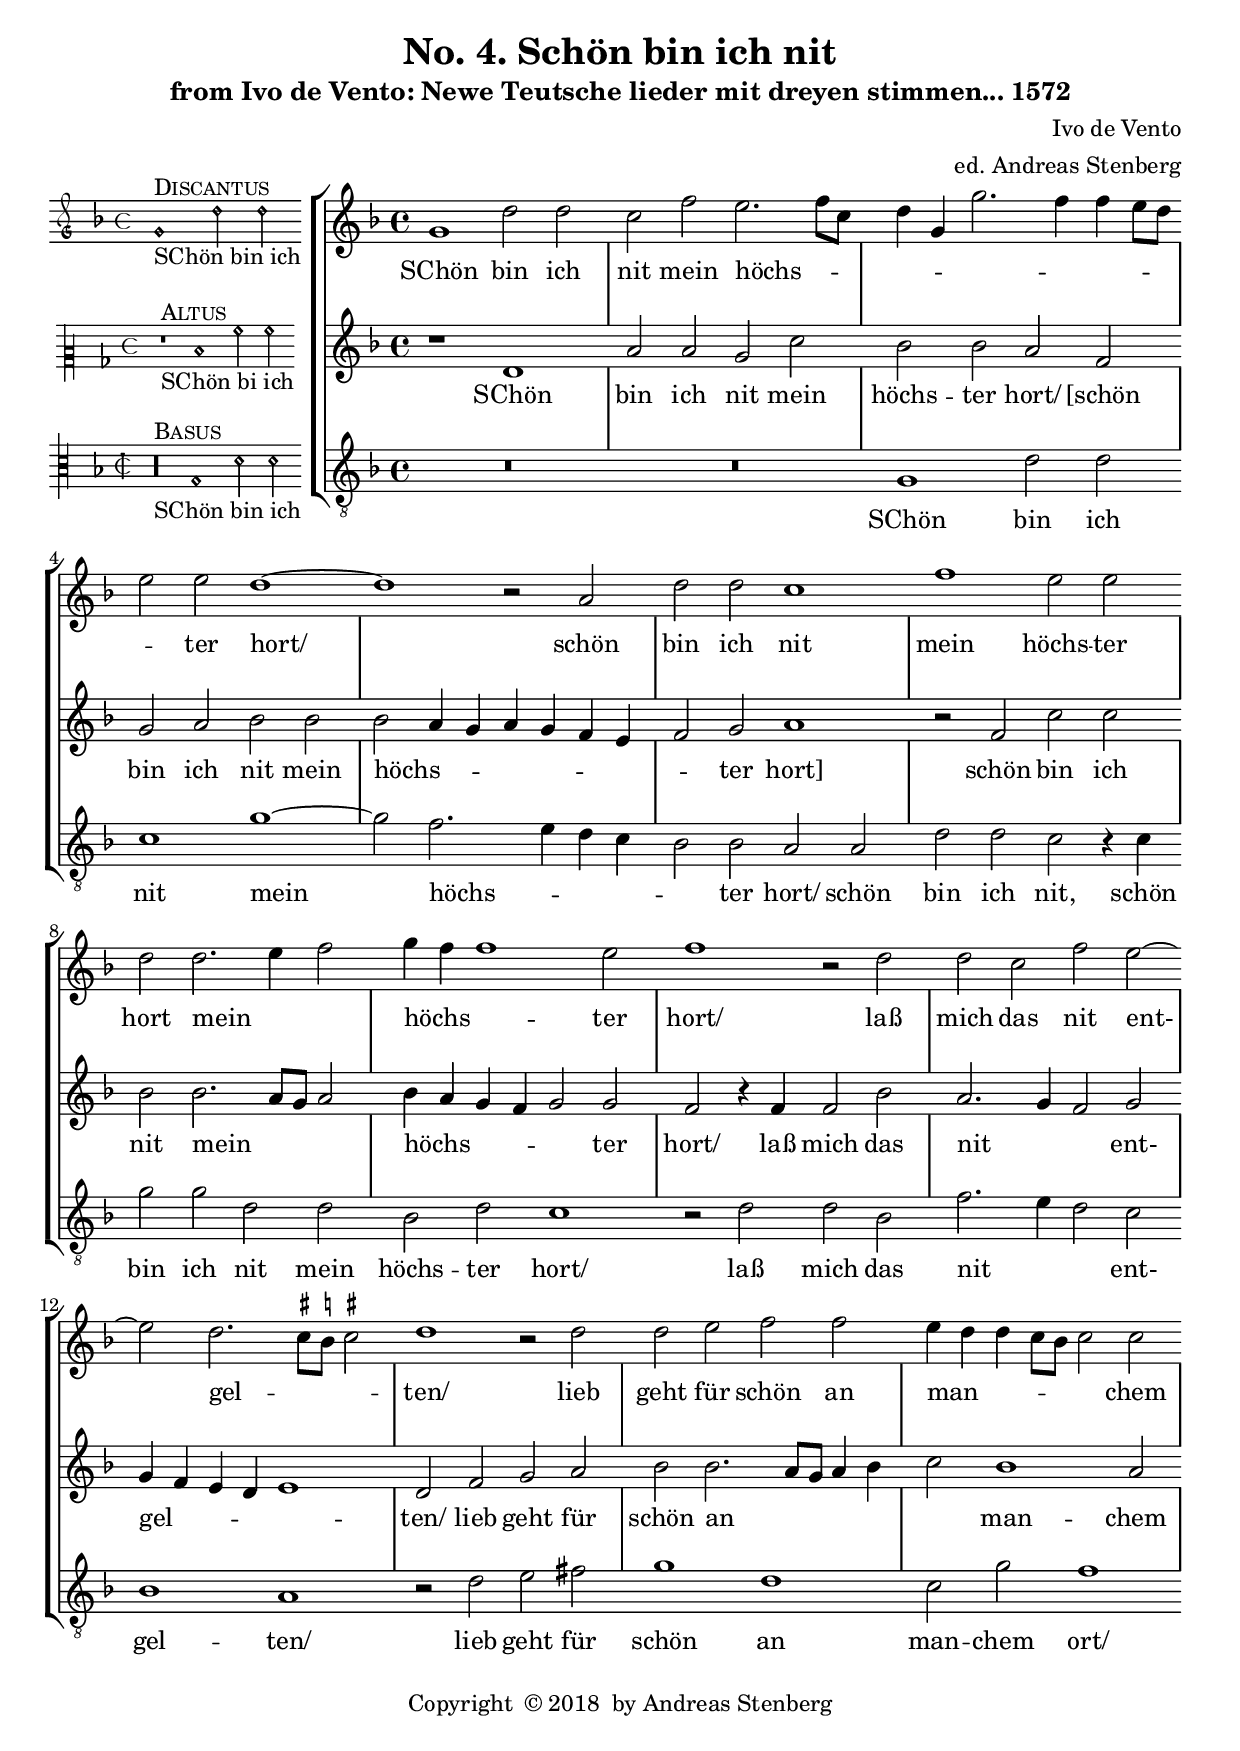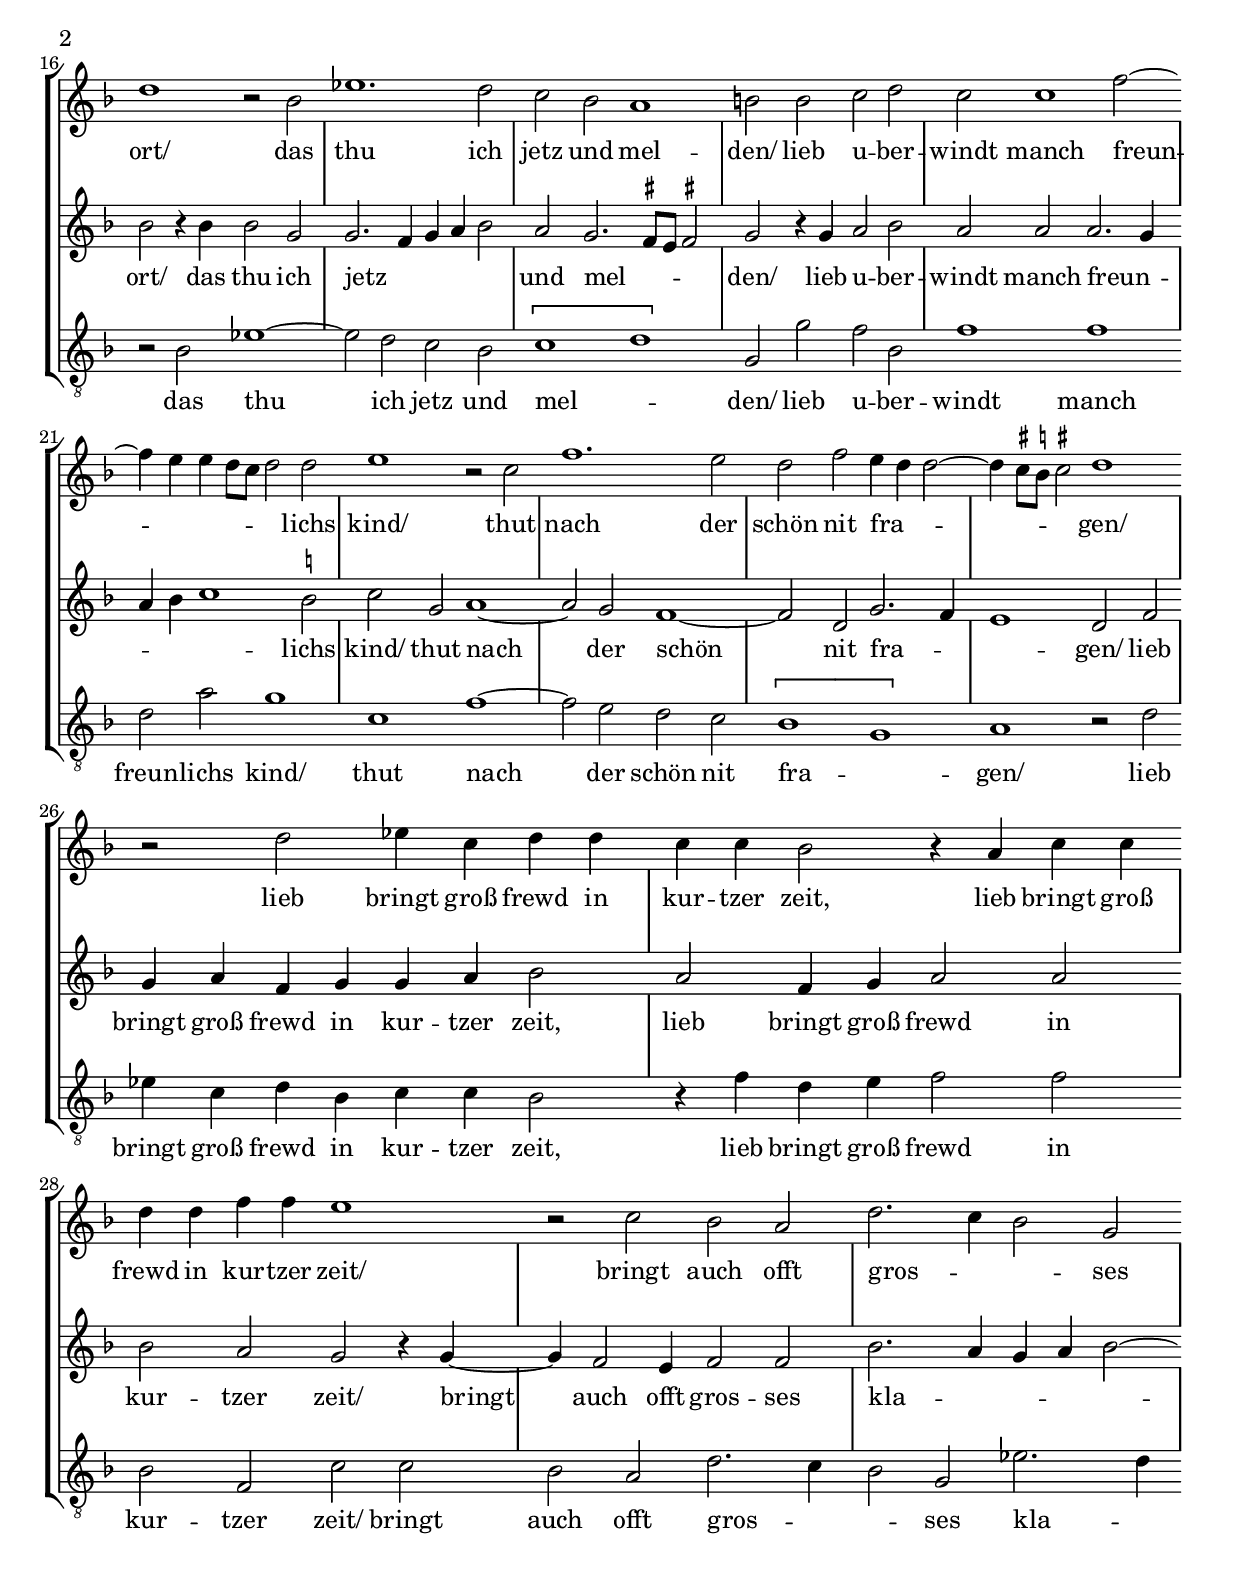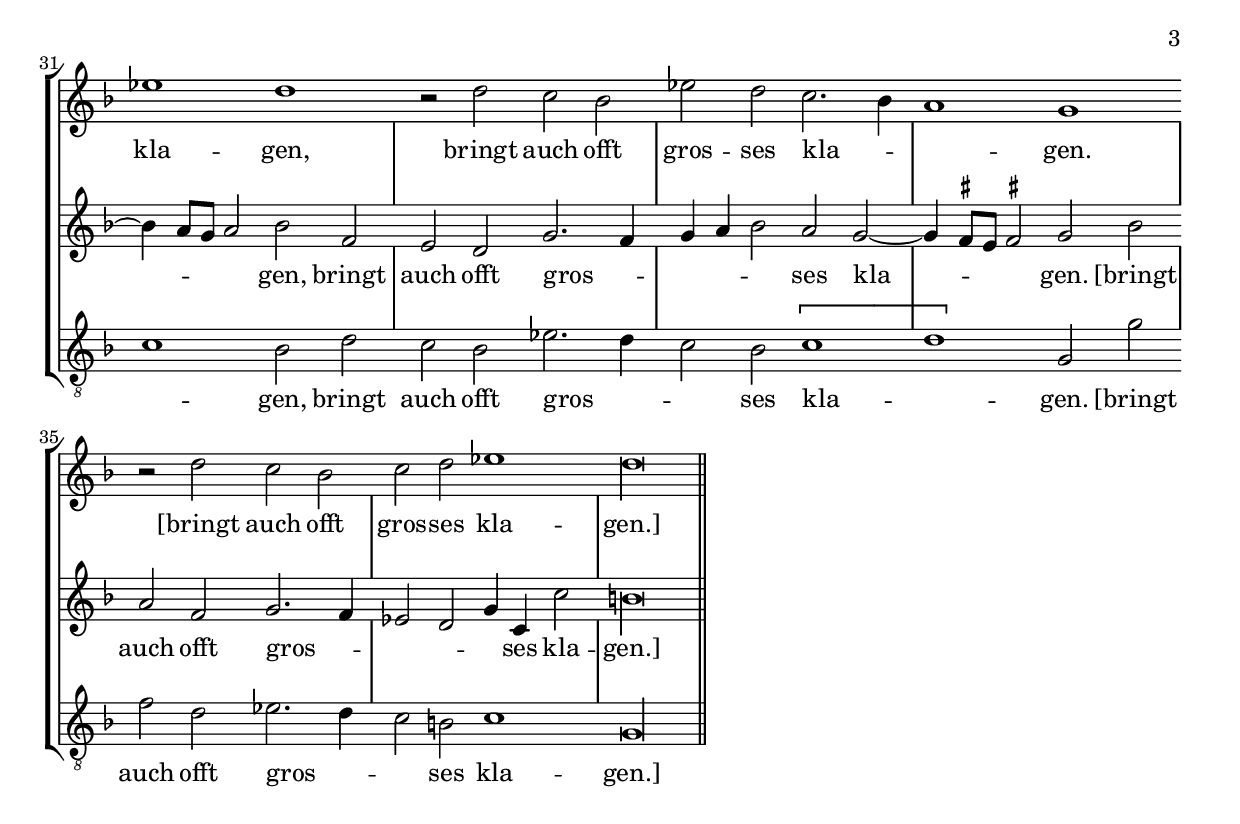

\version "2.18.0"
\include "deutsch.ly"
ficta = \once \set suggestAccidentals =##t
\header {
  title = "No. 4. Schön bin ich nit"
  subtitle = "from Ivo de Vento: Newe Teutsche lieder mit dreyen stimmen... 1572"
  composer = "Ivo de Vento"
  arranger = "ed. Andreas Stenberg"
  poet = ""
  meter =""
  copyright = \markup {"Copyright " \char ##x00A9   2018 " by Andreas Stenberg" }
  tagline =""
}
global = {
  \key f \major
}

sopMusic = \relative c'' {

  \set Score.tempoHideNote = ##t
  \tempo 1 = 72
  \time 4/4
  \set Timing.measureLength = #(ly:make-moment 4/2)
  \override Staff.BarLine.transparent = ##t
  g1 d'2 d2
  c2 f2 e2.\melisma f8 c8
  d4 g,4 g'2. f4 f4 e8 d8					%% end of first line in orig.
  e2\melismaEnd e2 d1~
  d1 r2 a2
  d2 d2 c1
  f1 e2 e2
  d2 d2.\melisma e4 f2\melismaEnd				%% end of second line.
  g4\melisma f4 f1\melismaEnd e2
  f1 r2 d2
  d2 c2 f2 e2~
  e2 d2.\melisma \ficta cis8 \ficta h8 \ficta cis!2\melismaEnd
  d1 r2 d2
  d2 e2 f2 f2							%% end of third line
  e4\melisma d4 d4 c8 b8 c2\melismaEnd c2
  d1 r2 b2
  es1. d2
  c2 b2 a1
  h2 h2 c2 d2							%% end of fourth line and first page
  c2 c1 f2~\melisma
  f4 e4 e4 d8 c8 d2\melismaEnd d2
  e1 r2 c2
  f1. e2
  d2 f2 e4\melisma d4 d2~
  d4 \ficta cis8 \ficta h8 \ficta cis!2\melismaEnd d1					%% end of fifth line (first on second page)
  r2 d2 es4 c4 d4 d4 
  c4 c4 b2 r4 a4 c4 c4 
  d4 d4 f4 f4 e1
  r2 c2 b2 a2							%% end of sixth line
  d2.\melisma c4 b2\melismaEnd g2
  es'1 d1
  r2 d2 c2 b2
  es2 d2 c2.\melisma b4
  a1\melismaEnd g1
  r2 d'2 c2 b2
  c2 d2 es1
  \cadenzaOn
  d\longa
  \revert Staff.BarLine.transparent
  \bar "||"
}
sopWords = \lyricmode {
  SChön bin ich nit mein höchs -- ter hort/
  schön bin ich nit mein höchs -- ter hort 
  mein höchs -- ter hort/
  laß mich das nit ent- gel -- ten/
  lieb geht für schön an man -- chem ort/
  das thu ich jetz und mel -- den/
  lieb u -- ber -- windt manch freun -- lichs kind/
  thut nach der schön nit fra -- gen/
  lieb bringt groß frewd in kur -- tzer zeit,
  lieb bringt groß frewd in kur -- tzer zeit/
  bringt auch offt gros -- ses kla -- gen,
  bringt auch offt gros -- ses kla -- gen.
  [bringt auch offt gros -- ses kla -- gen.]
  
}
altoMusic = \relative c' {
  \override Staff.BarLine.transparent = ##t
  r1 d1
  a'2 a2 g2 c2
  b2 b2 a2 f2
  g2 a2 b2 b2							%% end of first line in orig.
  b2\melisma a4 g4 a4 g4 f4 e4 
  f2\melismaEnd g2 a1
  r2 f2 c'2 c2
  b2 b2.\melisma a8 g8 a2\melismaEnd				%% end of second line
  b4\melisma a4 g4 f4 g2\melismaEnd g2 
  f2 r4 f4 f2 b2
  a2.\melisma g4 f2\melismaEnd g2
  
  g4\melisma
  f4 e4 d4 e1\melismaEnd 					%% end of third line
  d2 f2 g2 a2 
  b2 b2.\melisma a8 g8 a4 b4
  c2\melismaEnd b1 a2
  b2 r4 b4 b2 g2
  g2.\melisma f4 g4 a4 b2\melismaEnd				%% end of fourth line and first page
  a2 g2.\melisma \ficta fis8 e8 \ficta fis!2\melismaEnd 
  g2 r4 g4 a2 b2
  a2 a2 a2.\melisma g4
  a4 b4 c1\melismaEnd \ficta h2
  c2 g2 a1~
  a2 g2 f1~
  f2 d2							%% end of fifth line (first on second page)
  g2.\melisma f4 e1\melismaEnd
  d2 f2 g4 a4 f4 g4 g4 a4 b2
  a2 f4 g4 a2 a2
  b2 a2							%% end of sixth line
  g2 r4 g4~
  g4 f2 e4 f2 f2 
  b2.\melisma a4 g4 a4 b2~
  b4 a8 g8 a2\melismaEnd b2 f2 
  e2 d2 g2.\melisma f4						%% end of seewenth line
  g4 a4 b2\melismaEnd a2 g2~\melisma
  g4 \ficta fis8 e8 \ficta fis!2\melismaEnd g2 b2
  a2 f2 g2.\melisma f4 
  es2 d2 g4\melismaEnd c,4 c'2
  \cadenzaOn
  h\longa
  \revert Staff.BarLine.transparent
}
altoWords = \lyricmode {
  SChön bin ich nit mein höchs -- ter hort/
  [schön bin ich nit mein höchs -- ter hort] 
  schön bin ich nit mein höchs -- ter hort/
  laß mich das nit ent- gel -- ten/
  lieb geht für schön an man -- chem ort/
  das thu ich jetz und mel -- den/
  lieb u -- ber -- windt manch freun -- lichs kind/
  thut nach der schön nit fra -- gen/
  lieb bringt groß frewd in kur -- tzer zeit,
  lieb bringt groß frewd in kur -- tzer zeit/
  bringt auch offt gros -- ses kla -- gen,
  bringt auch offt gros -- ses kla -- gen.
  [bringt auch offt gros -- ses kla -- gen.]
}

bassMusic = \relative c {
  \override Staff.BarLine.transparent = ##t
  R\breve*2
  g'1 d'2 d2
  c1 g'1~
  g2 f2.\melisma e4 d4 c4 
  b2\melismaEnd b2 a2 a2					%% end of first line in orig.
  d2 d2 c2 r4 c4
  g'2 g2 d2 d2
  b2 d2 c1
  r2 d2 d2 b2							%% end of second line.
  f'2.\melisma e4 d2\melismaEnd c2
  b1 a1
  r2 d2 e2 fis2
  g1 d1
  c2 g'2 f1
  r2 b,2 es1~
  es2 d2							%% end of third line.
  c2 b2
  \[c1\melisma d1\]\melismaEnd
  g,2 g'2 f2 b,2
  f'1 f1
  d2 a'2 g1
  c,1 f1~
  f2 e2 d2 c2
  \[b1\melisma g1\]\melismaEnd
  a1								%% end of fourth line and first page.
  r2 d2
  es4 c4 d4 b4 c4 c4 b2
  r4 f'4 d4 e4 f2 f2 
  b,2 f2 c'2 c2							%% end of fifth line (first  on second page)
  b2 a2 d2.\melisma c4
  b2\melismaEnd g2 es'2.\melisma d4
  c1\melismaEnd b2 d2
  c2 b2 es2.\melisma d4
  c2\melismaEnd b2 \[c1\melisma
  d1\]\melismaEnd						%% end of sixth line
  g,2 g'2 
  f2 d2 es2.\melisma d4
  c2\melismaEnd h2 c1
  \cadenzaOn
  g\longa
  \revert Staff.BarLine.transparent
}
bassWords = \lyricmode {
  SChön bin ich nit mein höchs -- ter hort/
  schön bin ich nit,
  schön bin ich nit mein höchs -- ter hort/ 
  laß mich das nit ent- gel -- ten/
  lieb geht für schön an man -- chem ort/
  das thu ich jetz und mel -- den/
  lieb u -- ber -- windt manch freun -- lichs kind/
  thut nach der schön nit fra -- gen/
  lieb bringt groß frewd in kur -- tzer zeit,
  lieb bringt groß frewd in kur -- tzer zeit/
  bringt auch offt gros -- ses kla -- gen,
  bringt auch offt gros -- ses kla -- gen.
  [bringt auch offt gros -- ses kla -- gen.]
}
incipitDiscantus = \markup {
  \score {
    {
      %      \set Staff.instrumentName = #"Tenor "
      \override NoteHead.style = #'neomensural
      \override Rest.style = #'neomensural
      \override Staff.TimeSignature.style = #'mensural
      \cadenzaOn
      \clef "petrucci-g"
      \key f \major
      \time 4/4

      g'1 ^\markup { \smallCaps"Discantus"} _"SChön bin ich"
      d''2 d''2
    }
    \layout {
      \context {
        \Voice
        \remove "Ligature_bracket_engraver"
        \consists "Mensural_ligature_engraver"
      }
      line-width = 4.5\cm
    }
  }
}


incipitAltus = \markup {
  \score {
    {
      %      \set Staff.instrumentName = #"Tenor "
      \override NoteHead.style = #'neomensural
      \override Rest.style = #'neomensural
      \override Staff.TimeSignature.style = #'mensural
      \cadenzaOn
      \clef "petrucci-c2"
      \key f \major
      \time 4/4
      r1^\markup \smallCaps"Altus"_"SChön bi ich"
      d'1 a'2 a'2
    }
    \layout {
      \context {
        \Voice
        \remove "Ligature_bracket_engraver"
        \consists "Mensural_ligature_engraver"
      }
      line-width = 4.5\cm
    }
  }
}

#(append! supported-clefs '(("mensural-f3" . ("clefs.mensural.f" 0 0))))

incipitBassus = \markup {
  \score {
    {
      %      \set Staff.instrumentName = #"Tenor "
      \override NoteHead.style = #'neomensural
      \override Rest.style = #'neomensural
      \override Staff.TimeSignature.style = #'mensural
      \cadenzaOn
      \clef "petrucci-c3"
      \key f \major
      \time 2/2
      r\longa^\markup \smallCaps"Basus"_"SChön bin ich"
      g1 d'2 d'2
    }
    \layout {
      \context {
        \Voice
        \remove "Ligature_bracket_engraver"
        \consists "Mensural_ligature_engraver"
      }
      line-width = 4.5\cm
    }
  }
}


\score {
  <<
    \new StaffGroup \with {
      \override VerticalAxisGroup.staff-staff-spacing = #'((basic-distance . 12))
    } <<
      \new Staff = treble <<
        \set Staff.instrumentName = \incipitDiscantus
        \new Voice = "sopranos" {
          \set  Staff.midiInstrument ="choir aahs"
          %	\voiceOne
          << \global \sopMusic >>
        }
      >>
      \new Lyrics = sopranos { s1 }

      \new Staff = "medius" <<
        \set Staff.instrumentName = \incipitAltus

        \new Voice = "altos" {
          %	\voiceTwo
          \set  Staff.midiInstrument ="choir aahs"
          << \global \altoMusic >>
        }
      >>

      \new Lyrics = "altos" { s1 }

      \new Staff ="basses" {
        \set Staff.instrumentName = \incipitBassus

        \new Voice = "basses" {
          \set  Staff.midiInstrument ="choir aahs"
          \clef "treble_8"
          %	\voiceTwo
          << \global \bassMusic >>
        }
      }
    >>
    \new Lyrics = basses { s1 }

    \context Lyrics = sopranos \lyricsto sopranos \sopWords
    \context Lyrics = altos \lyricsto altos \altoWords
    \context Lyrics = basses \lyricsto basses \bassWords
  >>
  \layout {
    \context {
      \Score
      % no bars in staves
      %      \override BarLine.transparent = ##t

    }
    % the next three instructions keep the lyrics between the bar lines
    \context {
      \Lyrics
      \consists "Bar_engraver"
      \override BarLine.transparent = ##t
    }
    \context {
      \StaffGroup
      \consists "Separating_line_group_engraver"
    }
    \context {
      \Voice
      % no slurs
      \override Slur.transparent = ##t
      % Comment in the below "\remove" command to allow line
      % breaking also at those barlines where a note overlaps
      % into the next bar.  The command is commented out in this
      % short example score, but especially for large scores, you
      % will typically yield better line breaking and thus improve
      % overall spacing if you comment in the following command.
      %\remove "Forbid_line_break_engraver"
    }
    indent = 4.5\cm
  }

}
\score {
  <<
    \new StaffGroup <<
      \new Staff = treble <<
        \set Staff.instrumentName = \incipitDiscantus
        \new Voice = "sopranos" {
          \set  Staff.midiInstrument ="choir aahs"
          %	\voiceOne
          << \global \sopMusic >>
        }
      >>
      \new Lyrics = sopranos { s1 }

      \new Staff = "medius" <<
        \set Staff.instrumentName = \incipitAltus

        \new Voice = "altos" {
          %	\voiceTwo
          \set  Staff.midiInstrument ="choir aahs"
          << \global \altoMusic >>
        }
      >>

      \new Lyrics = "altos" { s1 }

      \new Staff ="basses" {
        \set Staff.instrumentName = \incipitBassus

        \new Voice = "basses" {
          \set  Staff.midiInstrument ="choir aahs"
          \clef "G_8"
          %	\voiceTwo
          << \global \bassMusic >>
        }
      }
    >>
    \new Lyrics = basses { s1 }

    \context Lyrics = sopranos \lyricsto sopranos \sopWords
    \context Lyrics = altos \lyricsto altos \altoWords
    \context Lyrics = basses \lyricsto basses \bassWords
  >>
  \midi {}
}
\paper {
  ragged-bottom = ##t
  ragged-last-bottom = ##t
  ragged-last = ##t
}

%{
convert-ly.py (GNU LilyPond) 2.18.2  convert-ly.py: Processing `'...
Applying conversion: 2.15.7, 2.15.9, 2.15.10, 2.15.16, 2.15.17,
2.15.18, 2.15.19, 2.15.20, 2.15.25, 2.15.32, 2.15.39, 2.15.40,
2.15.42, 2.15.43, 2.16.0, 2.17.0, 2.17.4, 2.17.5, 2.17.6, 2.17.11,
2.17.14, 2.17.15, 2.17.18, 2.17.19, 2.17.20, 2.17.25, 2.17.27,
2.17.29, 2.17.97, 2.18.0
%}
